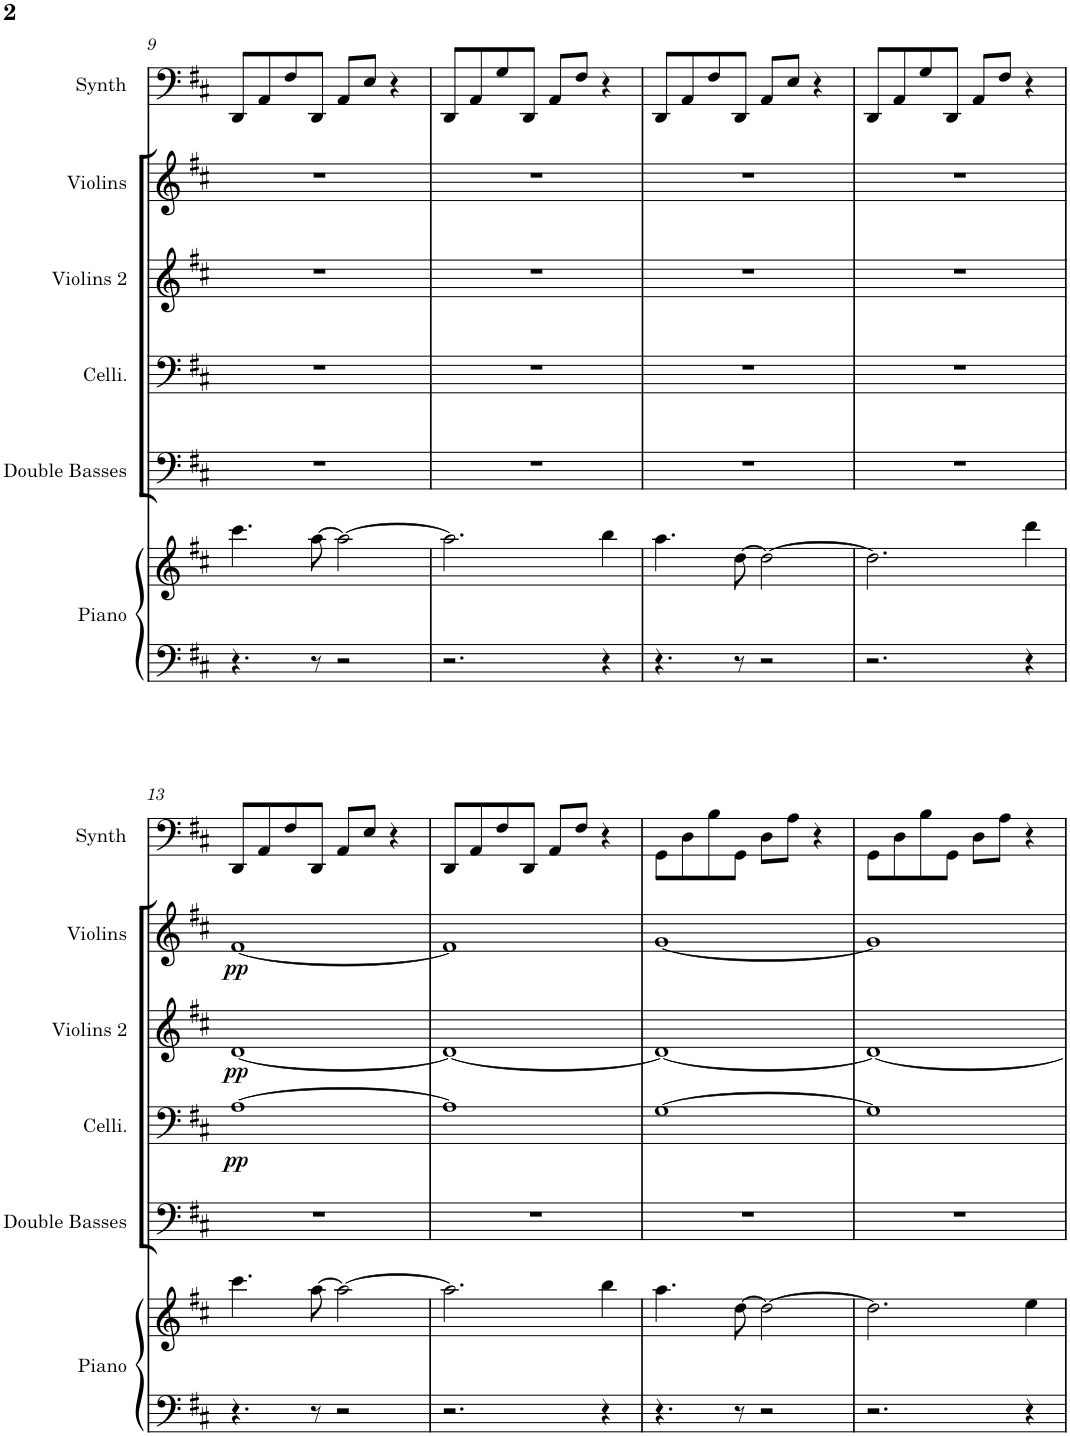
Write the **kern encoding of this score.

**kern	**kern	**kern	**kern	**dynam	**kern	**dynam	**kern	**dynam	**kern
*part6	*part6	*part5	*part4	*part4	*part3	*part3	*part2	*part2	*part1
*staff7	*staff6	*staff5	*staff4	*staff4	*staff3	*staff3	*staff2	*staff2	*staff1
*I"Piano	*	*I"Double Basses	*I"Celli	*	*I"Violins 2	*	*I"Violins	*	*I"Synth
*I'Piano	*	*I'Double Basses	*I'Celli.	*	*I'Violins 2	*	*I'Violins	*	*I'Synth
!!LO:PB:g=z
*clefF4	*clefG2	*clefF4	*clefF4	*	*clefG2	*	*clefG2	*	*clefF4
*	*	*Trd7c12	*	*	*	*	*	*	*
*k[f#c#]	*k[f#c#]	*k[f#c#]	*k[f#c#]	*	*k[f#c#]	*	*k[f#c#]	*	*k[f#c#]
*M4/4	*M4/4	*M4/4	*M4/4	*	*M4/4	*	*M4/4	*	*M4/4
=9	=9	=9	=9	=9	=9	=9	=9	=9	=9
4.r	4.ccc#\	1r	1r	.	1r	.	1r	.	8DD/L
.	.	.	.	.	.	.	.	.	8AA/
.	.	.	.	.	.	.	.	.	8F#/
8r	[8aa\	.	.	.	.	.	.	.	8DD/J
2r	2aa\_	.	.	.	.	.	.	.	8AA/L
.	.	.	.	.	.	.	.	.	8E/J
.	.	.	.	.	.	.	.	.	4r
=10	=10	=10	=10	=10	=10	=10	=10	=10	=10
2.r	2.aa\]	1r	1r	.	1r	.	1r	.	8DD/L
.	.	.	.	.	.	.	.	.	8AA/
.	.	.	.	.	.	.	.	.	8G/
.	.	.	.	.	.	.	.	.	8DD/J
.	.	.	.	.	.	.	.	.	8AA/L
.	.	.	.	.	.	.	.	.	8F#/J
4r	4bb\	.	.	.	.	.	.	.	4r
=11	=11	=11	=11	=11	=11	=11	=11	=11	=11
4.r	4.aa\	1r	1r	.	1r	.	1r	.	8DD/L
.	.	.	.	.	.	.	.	.	8AA/
.	.	.	.	.	.	.	.	.	8F#/
8r	[8dd\	.	.	.	.	.	.	.	8DD/J
2r	2dd\_	.	.	.	.	.	.	.	8AA/L
.	.	.	.	.	.	.	.	.	8E/J
.	.	.	.	.	.	.	.	.	4r
=12	=12	=12	=12	=12	=12	=12	=12	=12	=12
2.r	2.dd\]	1r	1r	.	1r	.	1r	.	8DD/L
.	.	.	.	.	.	.	.	.	8AA/
.	.	.	.	.	.	.	.	.	8G/
.	.	.	.	.	.	.	.	.	8DD/J
.	.	.	.	.	.	.	.	.	8AA/L
.	.	.	.	.	.	.	.	.	8F#/J
4r	4ddd\	.	.	.	.	.	.	.	4r
!!LO:LB:g=z
=13	=13	=13	=13	=13	=13	=13	=13	=13	=13
!	!	!	!	!LO:DY:b	!	!LO:DY:b	!	!LO:DY:b	!
4.r	4.ccc#\	1r	[1A	pp	[1d	pp	[1f#	pp	8DD/L
.	.	.	.	.	.	.	.	.	8AA/
.	.	.	.	.	.	.	.	.	8F#/
8r	[8aa\	.	.	.	.	.	.	.	8DD/J
2r	2aa\_	.	.	.	.	.	.	.	8AA/L
.	.	.	.	.	.	.	.	.	8E/J
.	.	.	.	.	.	.	.	.	4r
=14	=14	=14	=14	=14	=14	=14	=14	=14	=14
2.r	2.aa\]	1r	1A]	.	1d_	.	1f#]	.	8DD/L
.	.	.	.	.	.	.	.	.	8AA/
.	.	.	.	.	.	.	.	.	8F#/
.	.	.	.	.	.	.	.	.	8DD/J
.	.	.	.	.	.	.	.	.	8AA/L
.	.	.	.	.	.	.	.	.	8F#/J
4r	4bb\	.	.	.	.	.	.	.	4r
=15	=15	=15	=15	=15	=15	=15	=15	=15	=15
4.r	4.aa\	1r	[1G	.	1d_	.	[1g	.	8GG\L
.	.	.	.	.	.	.	.	.	8D\
.	.	.	.	.	.	.	.	.	8B\
8r	[8dd\	.	.	.	.	.	.	.	8GG\J
2r	2dd\_	.	.	.	.	.	.	.	8D\L
.	.	.	.	.	.	.	.	.	8A\J
.	.	.	.	.	.	.	.	.	4r
=16	=16	=16	=16	=16	=16	=16	=16	=16	=16
2.r	2.dd\]	1r	1G]	.	1d_	.	1g]	.	8GG\L
.	.	.	.	.	.	.	.	.	8D\
.	.	.	.	.	.	.	.	.	8B\
.	.	.	.	.	.	.	.	.	8GG\J
.	.	.	.	.	.	.	.	.	8D\L
.	.	.	.	.	.	.	.	.	8A\J
4r	4ee\	.	.	.	.	.	.	.	4r
=	=	=	=	=	=	=	=	=	=
*-	*-	*-	*-	*-	*-	*-	*-	*-	*-
